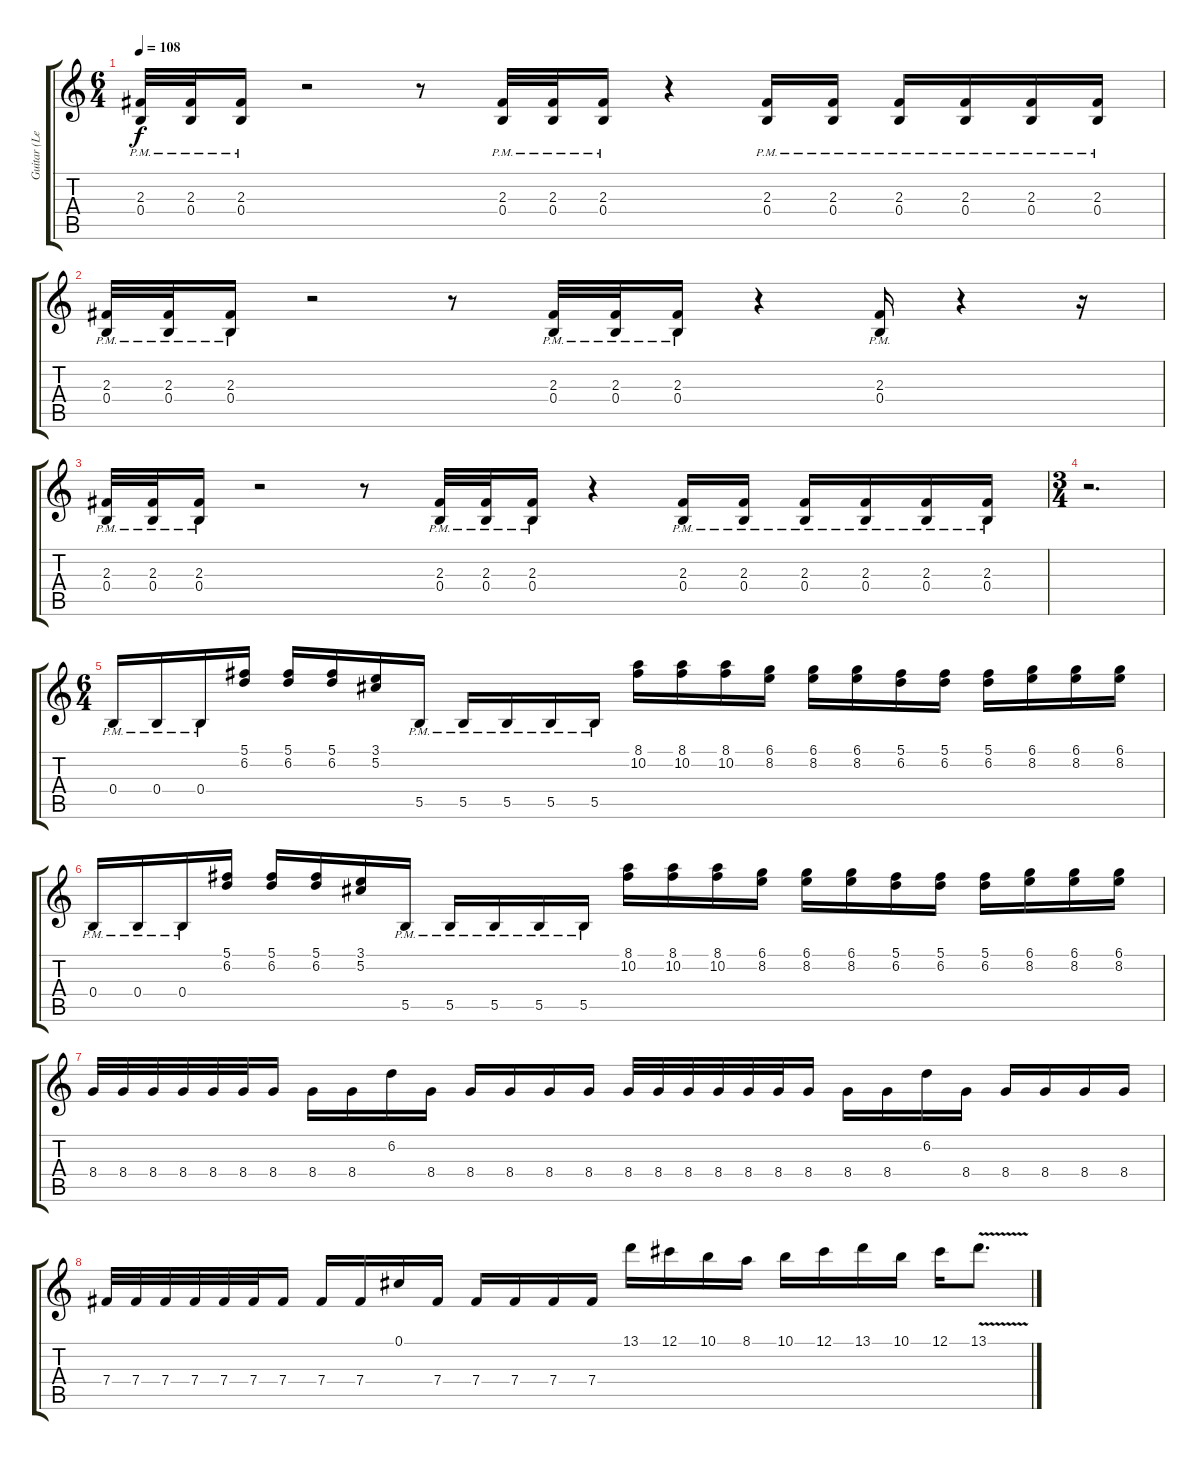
\track ("Guitar (Left)" "Guitar (Le") {instrument distortionguitar}
\staff {score tabs}
\tuning (Db4 Ab3 E3 B2 Gb2 B1) {hide}
\ts (6 4)
\tempo 108
\clef g2
\ks c
(2.3{pm} 0.4{pm}).32{dy f} (2.3{pm} 0.4{pm}).32 (2.3{pm} 0.4{pm}).16 r.2 r.8 (2.3{pm} 0.4{pm}).32 (2.3{pm} 0.4{pm}).32 (2.3{pm} 0.4{pm}).16 r.4 (2.3{pm} 0.4{pm}).16 (2.3{pm} 0.4{pm}).16 (2.3{pm} 0.4{pm}).16 (2.3{pm} 0.4{pm}).16 (2.3{pm} 0.4{pm}).16 (2.3{pm} 0.4{pm}).16 |
(2.3{pm} 0.4{pm}).32 (2.3{pm} 0.4{pm}).32 (2.3{pm} 0.4{pm}).16 r.2 r.8 (2.3{pm} 0.4{pm}).32 (2.3{pm} 0.4{pm}).32 (2.3{pm} 0.4{pm}).16 r.4 (2.3{pm} 0.4{pm}).16 r.4 r.16 |
(2.3{pm} 0.4{pm}).32 (2.3{pm} 0.4{pm}).32 (2.3{pm} 0.4{pm}).16 r.2 r.8 (2.3{pm} 0.4{pm}).32 (2.3{pm} 0.4{pm}).32 (2.3{pm} 0.4{pm}).16 r.4 (2.3{pm} 0.4{pm}).16 (2.3{pm} 0.4{pm}).16 (2.3{pm} 0.4{pm}).16 (2.3{pm} 0.4{pm}).16 (2.3{pm} 0.4{pm}).16 (2.3{pm} 0.4{pm}).16 |
\ts (3 4)
r.2{d} |
\ts (6 4)
0.4{pm}.16 0.4{pm}.16 0.4{pm}.16 (5.1 6.2).16 (5.1 6.2).16 (5.1 6.2).16 (3.1 5.2).16 5.5{pm}.16 5.5{pm}.16 5.5{pm}.16 5.5{pm}.16 5.5{pm}.16 (8.1 10.2).16 (8.1 10.2).16 (8.1 10.2).16 (6.1 8.2).16 (6.1 8.2).16 (6.1 8.2).16 (5.1 6.2).16 (5.1 6.2).16 (5.1 6.2).16 (6.1 8.2).16 (6.1 8.2).16 (6.1 8.2).16 |
0.4{pm}.16 0.4{pm}.16 0.4{pm}.16 (5.1 6.2).16 (5.1 6.2).16 (5.1 6.2).16 (3.1 5.2).16 5.5{pm}.16 5.5{pm}.16 5.5{pm}.16 5.5{pm}.16 5.5{pm}.16 (8.1 10.2).16 (8.1 10.2).16 (8.1 10.2).16 (6.1 8.2).16 (6.1 8.2).16 (6.1 8.2).16 (5.1 6.2).16 (5.1 6.2).16 (5.1 6.2).16 (6.1 8.2).16 (6.1 8.2).16 (6.1 8.2).16 |
8.4.32 8.4.32 8.4.32 8.4.32 8.4.32 8.4.32 8.4.16 8.4.16 8.4.16 6.2.16 8.4.16 8.4.16 8.4.16 8.4.16 8.4.16 8.4.32 8.4.32 8.4.32 8.4.32 8.4.32 8.4.32 8.4.16 8.4.16 8.4.16 6.2.16 8.4.16 8.4.16 8.4.16 8.4.16 8.4.16 |
7.4.32 7.4.32 7.4.32 7.4.32 7.4.32 7.4.32 7.4.16 7.4.16 7.4.16 0.1.16 7.4.16 7.4.16 7.4.16 7.4.16 7.4.16 13.1.16 12.1.16 10.1.16 8.1.16 10.1.16 12.1.16 13.1.16 10.1.16 12.1.16 13.1{v}.8{d}
